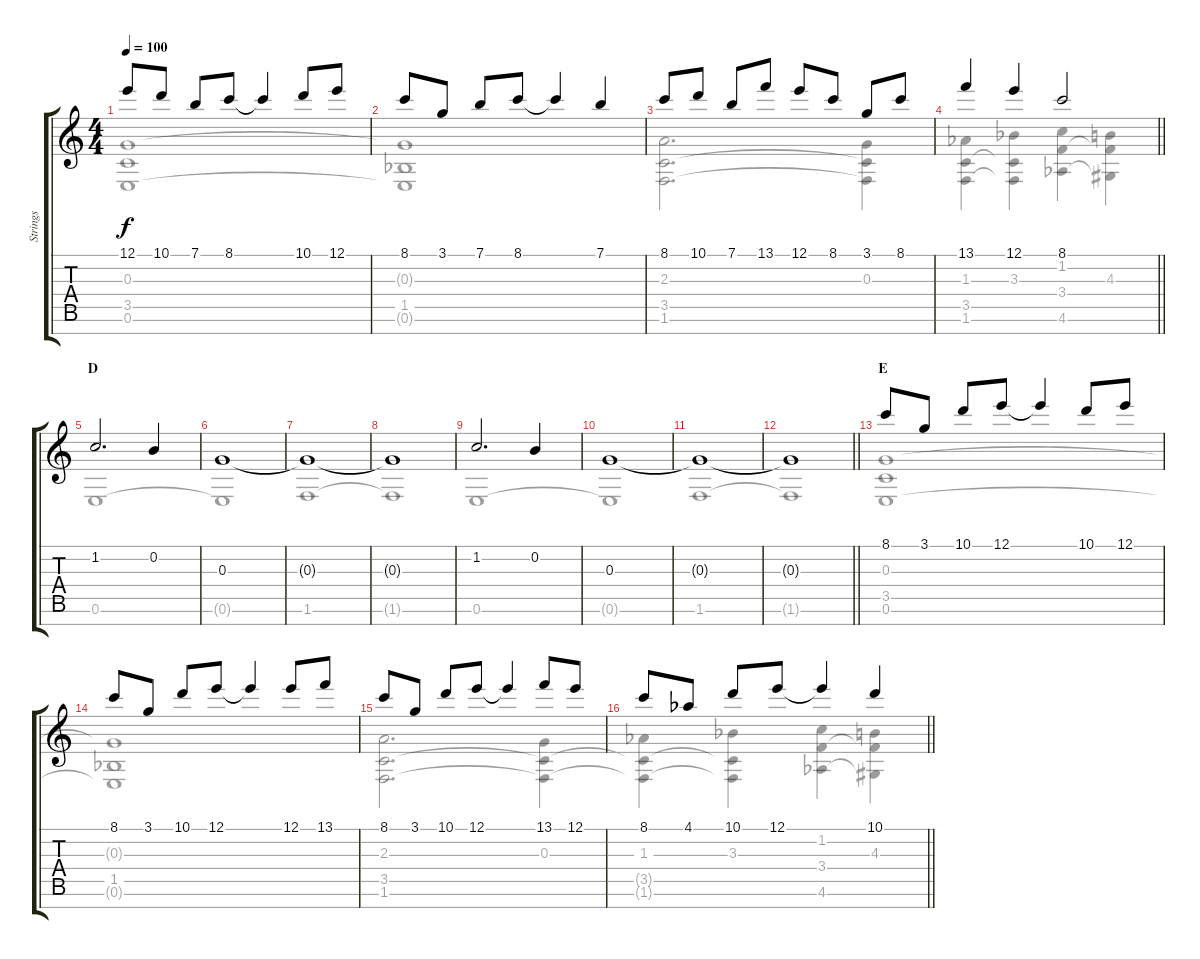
\track ("Strings" "Strings") {instrument stringensemble1}
\staff {score tabs}
\tuning (E5 B4 G4 D4 A3 E3 B2) {hide}
\voice
\ts (4 4)
\tempo 100
\clef g2
\ks c
12.1.8{dy f} 10.1.8 7.1.8 8.1.8 8.1{t}.4 10.1.8 12.1.8 |
8.1.8 3.1.8 7.1.8 8.1.8 8.1{t}.4 7.1.4 |
8.1.8 10.1.8 7.1.8 13.1.8 12.1.8 8.1.8 3.1.8 8.1.8 |
\barLineRight lightlight
13.1.4 12.1.4 8.1.2 |
\section ("" "D")
1.2.2{d} 0.2.4 |
0.3.1 |
0.3{t}.1 |
0.3{t}.1 |
1.2.2{d} 0.2.4 |
0.3.1 |
0.3{t}.1 |
\barLineRight lightlight
0.3{t}.1 |
\section ("" "E")
8.1.8 3.1.8 10.1.8 12.1.8 12.1{t}.4 10.1.8 12.1.8 |
8.1.8 3.1.8 10.1.8 12.1.8 12.1{t}.4 12.1.8 13.1.8 |
8.1.8 3.1.8 10.1.8 12.1.8 12.1{t}.4 13.1.8 12.1.8 |
\barLineRight lightlight
8.1.8 4.1{acc b}.8 10.1.8 12.1.8 12.1{t}.4 10.1.4
\voice
\clef g2
\ottava regular
\simile none
\ks c
(0.3 3.5 0.6).1{dy f} |
(0.3{t} 1.5{acc b} 0.6{t}).1 |
(2.3 3.5 1.6).2{d} (0.3 3.5{t} 1.6{t}).4 |
\barLineRight lightlight
(1.3{acc b} 3.5 1.6).4 (3.3{acc b} 3.5{t} 1.6{t}).4 (1.2 3.4 4.6{acc b}).4 (4.3 3.4{t} 4.6{t}).4 |
0.6.1 |
0.6{t}.1 |
1.6.1 |
1.6{t}.1 |
0.6.1 |
0.6{t}.1 |
1.6.1 |
\barLineRight lightlight
1.6{t}.1 |
(0.3 3.5 0.6).1 |
(0.3{t} 1.5{acc b} 0.6{t}).1 |
(2.3 3.5 1.6).2{d} (0.3 3.5{t} 1.6{t}).4 |
\barLineRight lightlight
(1.3{acc b} 3.5{t} 1.6{t}).4 (3.3{acc b} 3.5{t} 1.6{t}).4 (1.2 3.4 4.6{acc b}).4 (4.3 3.4{t} 4.6{t}).4
